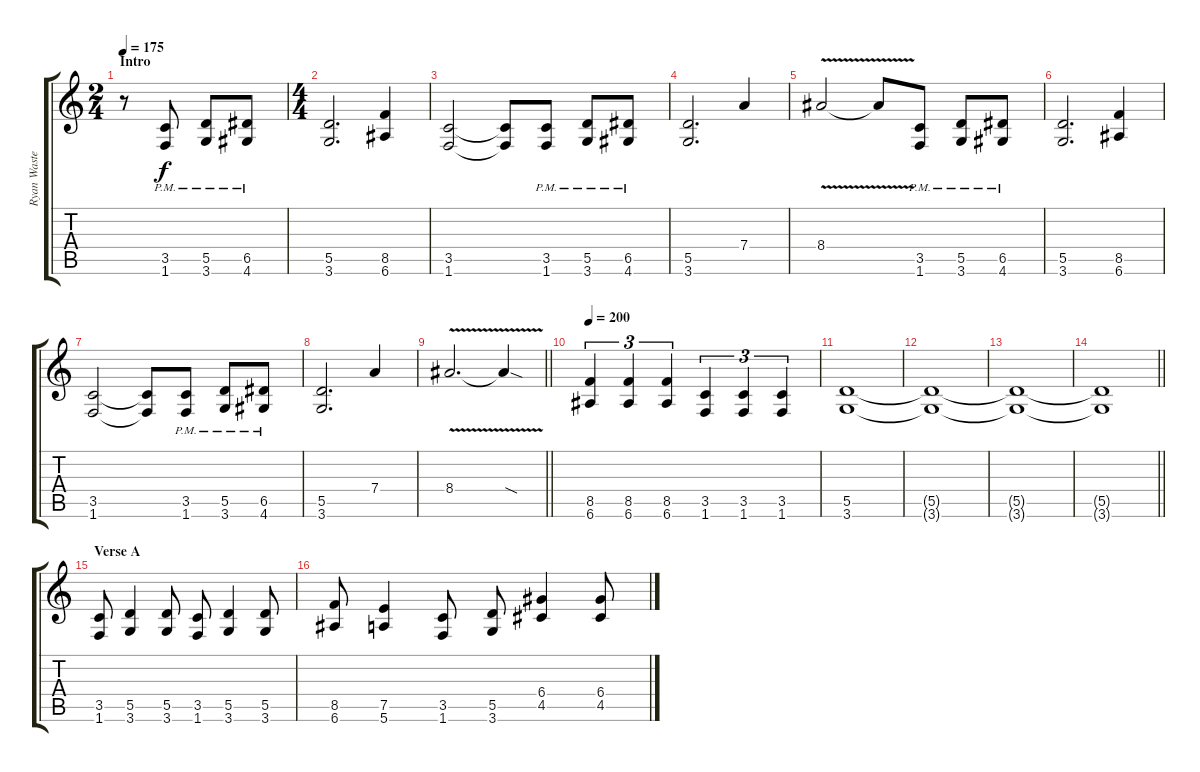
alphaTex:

\track ("Ryan Waste (Left)" "Ryan Waste") {instrument distortionguitar}
\staff {score tabs}
\tuning (E4 B3 G3 D3 A2 E2) {hide}
\ts (2 4)
\section ("" "Intro")
\tempo 175
\clef g2
\ks c
r.8{dy f instrument distortionguitar} (3.5{pm} 1.6{pm}).8 (5.5{pm} 3.6{pm}).8 (6.5{pm} 4.6{pm}).8 |
\ts (4 4)
(5.5 3.6).2{d} (8.5 6.6).4 |
(3.5 1.6).2 (3.5{t} 1.6{t}).8 (3.5{pm} 1.6{pm}).8 (5.5{pm} 3.6{pm}).8 (6.5{pm} 4.6{pm}).8 |
(5.5 3.6).2{d} 7.4.4 |
8.4{v}.2 8.4{t}.8 (3.5{pm} 1.6{pm}).8 (5.5{pm} 3.6{pm}).8 (6.5{pm} 4.6{pm}).8 |
(5.5 3.6).2{d} (8.5 6.6).4 |
(3.5 1.6).2 (3.5{t} 1.6{t}).8 (3.5{pm} 1.6{pm}).8 (5.5{pm} 3.6{pm}).8 (6.5{pm} 4.6{pm}).8 |
(5.5 3.6).2{d} 7.4.4 |
\barLineRight lightlight
8.4{v}.2{d} 8.4{sod t}.4 |
\tempo 200
(8.5 6.6).4{tu (3 2)} (8.5 6.6).4{tu (3 2)} (8.5 6.6).4{tu (3 2)} (3.5 1.6).4{tu (3 2)} (3.5 1.6).4{tu (3 2)} (3.5 1.6).4{tu (3 2)} |
(5.5 3.6).1 |
(5.5{t} 3.6{t}).1 |
(5.5{t} 3.6{t}).1 |
\barLineRight lightlight
(5.5{t} 3.6{t}).1 |
\section ("" "Verse A")
(3.5 1.6).8 (5.5 3.6).4 (5.5 3.6).8 (3.5 1.6).8 (5.5 3.6).4 (5.5 3.6).8 |
(8.5 6.6).8 (7.5 5.6).4 (3.5 1.6).8 (5.5 3.6).8 (6.4 4.5).4 (6.4 4.5).8
